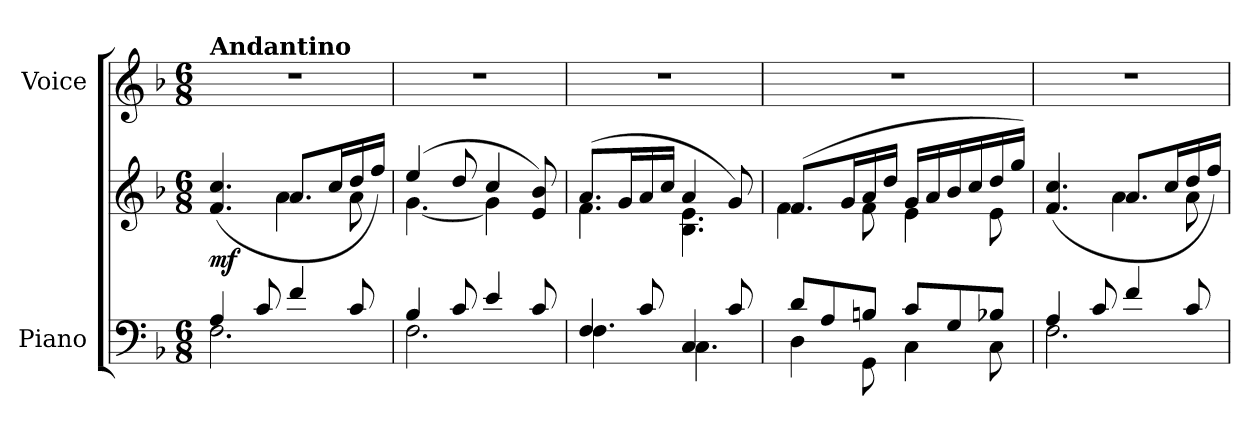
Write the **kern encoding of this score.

**kern	**kern	**dynam	**kern
*part2	*part2	*part2	*part1
*staff3	*staff2	*staff2/3	*staff1
*I"Piano	*	*	*I"Voice
*I'Pno	*	*	*
*clefF4	*clefG2	*	*clefG2
*k[b-]	*k[b-]	*	*k[b-]
*M6/8	*M6/8	*	*M6/8
=1	=1	=1	=1
*^	*^	*	*
!	!	!	!	!	!LO:TX:a:B:t=Andantino
!	!	!	!	!LO:DY:b	!
4A/	2.F\	(4.f/ 4.cc/	4.ryy	mf	2.r
8c/	.	.	.	.	.
4f/	.	8.a/L	4a\	.	.
.	.	16cc/L	.	.	.
8c/	.	16dd/	8a\	.	.
.	.	16ff/JJ)	.	.	.
=2	=2	=2	=2	=2	=2
4B-/	2.F\	(4ee/	[4.g\	.	2.r
8c/	.	8dd/	.	.	.
4e/	.	4cc/	4g\]	.	.
8c/	.	8e/ 8b-/)	8ryy	.	.
=3	=3	=3	=3	=3	=3
4F/	4.F\	(8.a/L	4.f\	.	2.r
.	.	16g/L	.	.	.
8c/	.	16a/	.	.	.
.	.	16cc/JJ	.	.	.
4C/	4.C\	4a/	4.B-\ 4.e\	.	.
8c/	.	8g/)	.	.	.
!!LO:LB:g=z
=4	=4	=4	=4	=4	=4
!	!	!LO:N:head=solid	!LO:N:head=solid	!	!
8d/L	4D\	(8.f/L	4f\	.	2.r
8A/	.	.	.	.	.
.	.	16g/L	.	.	.
8Bn/J	8GG\	16a/	8f\	.	.
.	.	16dd/JJ	.	.	.
8c/L	4C\	16g/LL	4e\	.	.
.	.	16a/	.	.	.
8G/	.	16b-/	.	.	.
.	.	16cc/	.	.	.
8B-X/J	8C\	16dd/	8e\	.	.
.	.	16gg/JJ)	.	.	.
=5	=5	=5	=5	=5	=5
4A/	2.F\	(4.f/ 4.cc/	4.ryy	.	2.r
8c/	.	.	.	.	.
!	!	!LO:N:head=solid	!LO:N:head=solid	!	!
4f/	.	8.a/L	4a\	.	.
.	.	16cc/L	.	.	.
8c/	.	16dd/	8a\	.	.
.	.	16ff/JJ)	.	.	.
*v	*v	*	*	*	*
*	*v	*v	*	*
=	=	=	=
*-	*-	*-	*-
